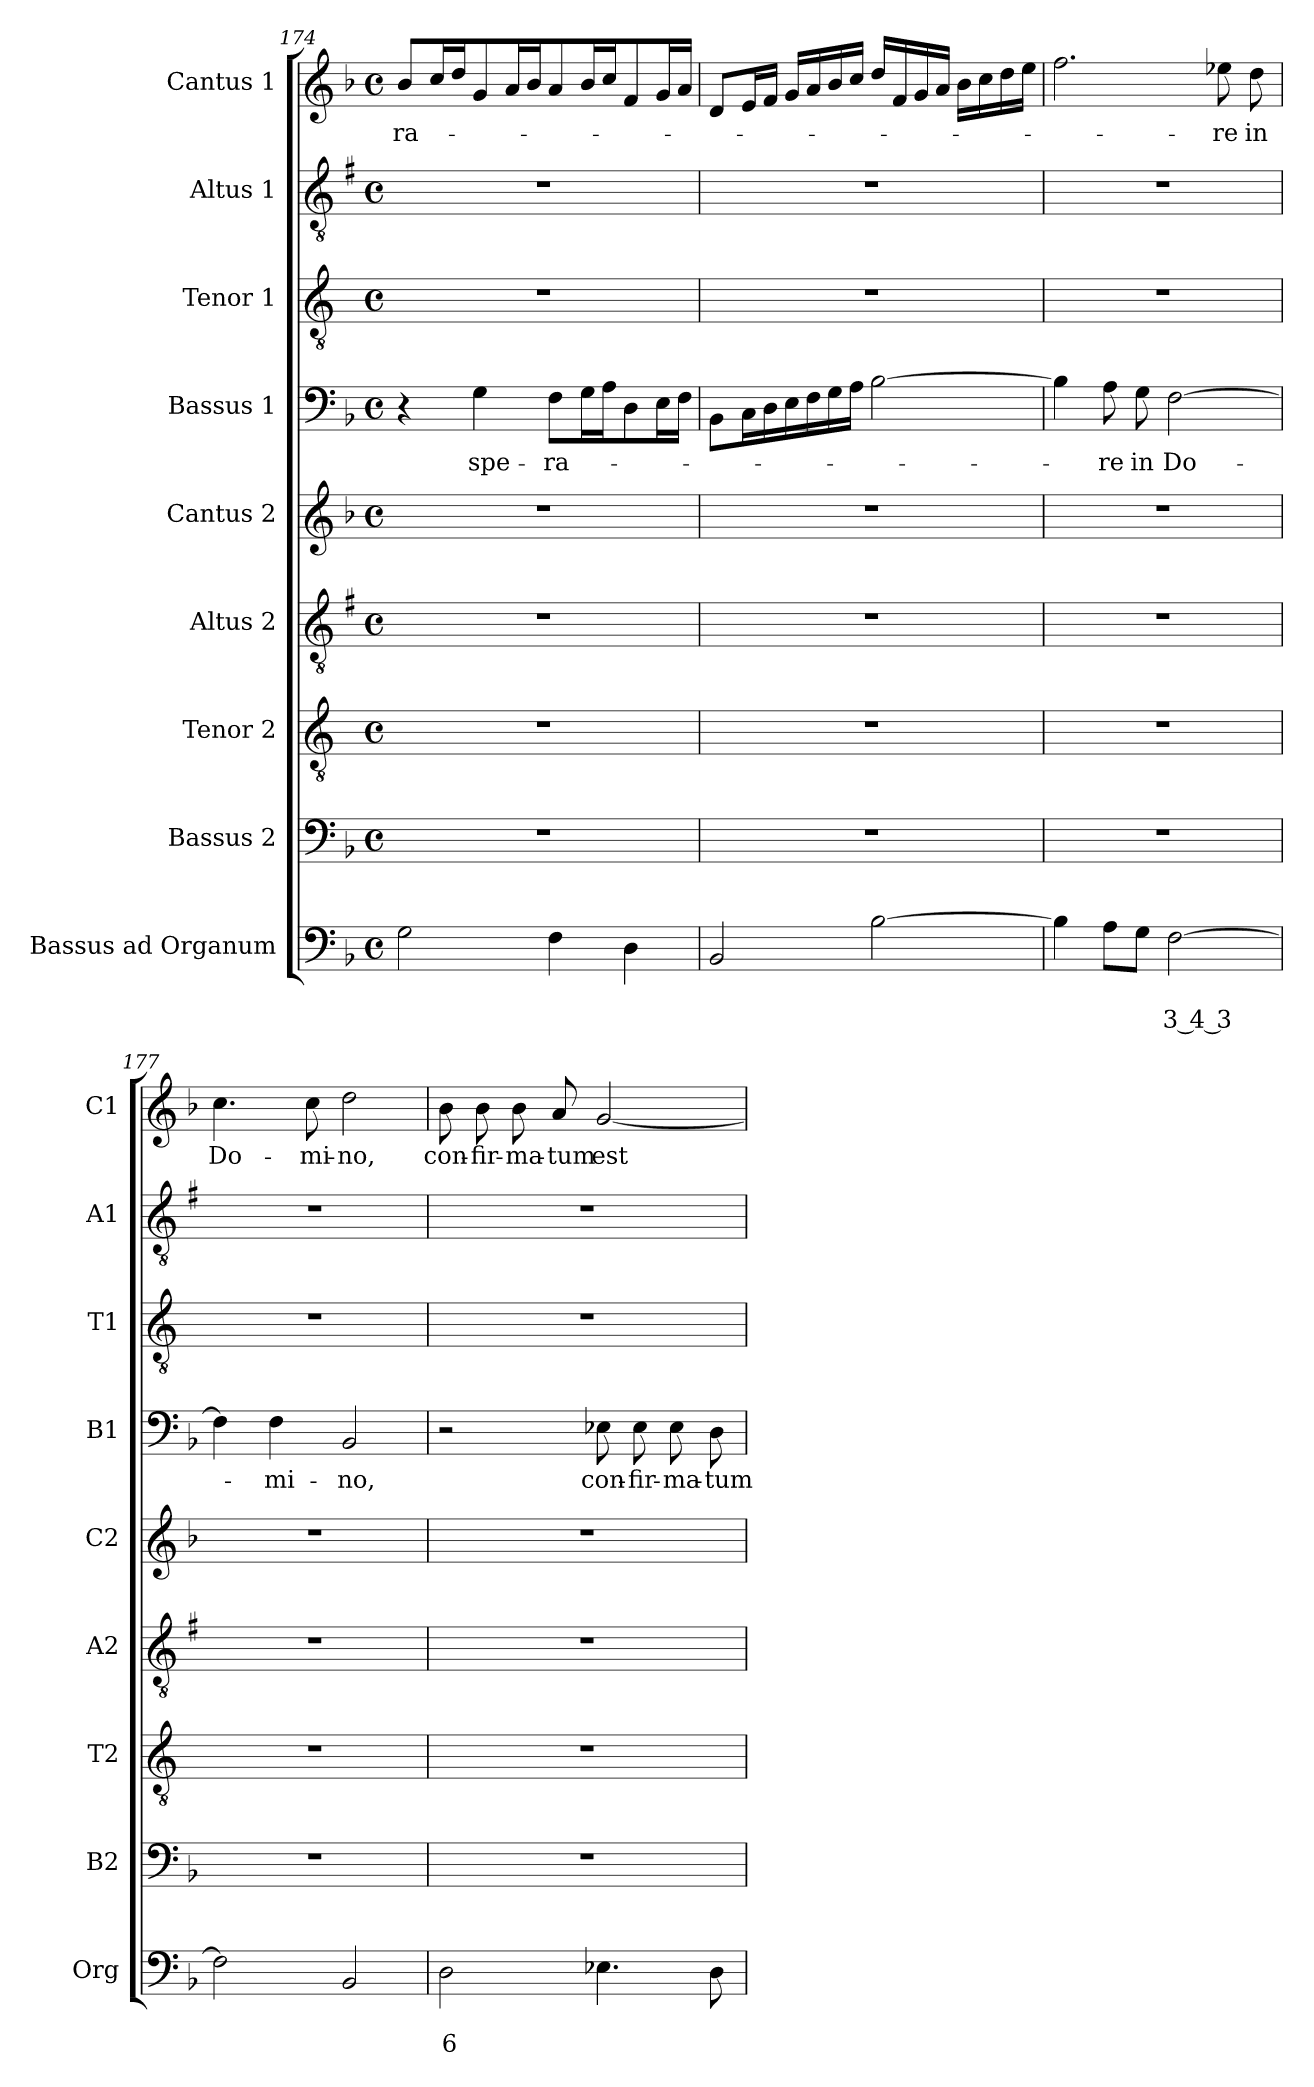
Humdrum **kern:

**kern	**text	**text	**kern	**kern	**kern	**kern	**kern	**text	**kern	**kern	**kern	**text
*part9	*part9	*part9	*part8	*part7	*part6	*part5	*part4	*part4	*part3	*part2	*part1	*part1
*staff9	*staff9	*staff9	*staff8	*staff7	*staff6	*staff5	*staff4	*staff4	*staff3	*staff2	*staff1	*staff1
*I"Bassus ad Organum	*	*	*I"Bassus 2	*I"Tenor 2	*I"Altus 2	*I"Cantus 2	*I"Bassus 1	*	*I"Tenor 1	*I"Altus 1	*I"Cantus 1	*
*I'Org	*	*	*I'B2	*I'T2	*I'A2	*I'C2	*I'B1	*	*I'T1	*I'A1	*I'C1	*
!!LO:LB:g=z
*clefF4	*	*	*clefF4	*clefGv2	*clefGv2	*clefG2	*clefF4	*	*clefGv2	*clefGv2	*clefG2	*
*	*	*	*	*ITrd4c7	*ITrd1c2	*	*	*	*ITrd4c7	*ITrd1c2	*	*
*k[b-]	*	*	*k[b-]	*k[b-]	*k[b-]	*k[b-]	*k[b-]	*	*k[b-]	*k[b-]	*k[b-]	*
*F:	*	*	*F:	*F:	*F:	*F:	*F:	*	*F:	*F:	*F:	*
*M4/4	*	*	*M4/4	*M4/4	*M4/4	*M4/4	*M4/4	*	*M4/4	*M4/4	*M4/4	*
*met(c)	*	*	*met(c)	*met(c)	*met(c)	*met(c)	*met(c)	*	*met(c)	*met(c)	*met(c)	*
=174	=174	=174	=174	=174	=174	=174	=174	=174	=174	=174	=174	=174
!	!	!	!	!	!	!	!	!	!	!	!	!LO:LY:b
2G\	.	.	1r	1r	1r	1r	4r	.	1r	1r	8b-/L	-ra-
.	.	.	.	.	.	.	.	.	.	.	16cc/L	.
.	.	.	.	.	.	.	.	.	.	.	16dd/J	.
!	!	!	!	!	!	!	!	!LO:LY:b	!	!	!	!
.	.	.	.	.	.	.	4G\	spe-	.	.	8g/	.
.	.	.	.	.	.	.	.	.	.	.	16a/L	.
.	.	.	.	.	.	.	.	.	.	.	16b-/J	.
!	!	!	!	!	!	!	!	!LO:LY:b	!	!	!	!
4F\	.	.	.	.	.	.	8F\L	-ra-	.	.	8a/	.
.	.	.	.	.	.	.	16G\L	.	.	.	16b-/L	.
.	.	.	.	.	.	.	16A\J	.	.	.	16cc/J	.
4D\	.	.	.	.	.	.	8D\	.	.	.	8f/	.
.	.	.	.	.	.	.	16E\L	.	.	.	16g/L	.
.	.	.	.	.	.	.	16F\JJ	.	.	.	16a/JJ	.
=175	=175	=175	=175	=175	=175	=175	=175	=175	=175	=175	=175	=175
2BB-/	.	.	1r	1r	1r	1r	8BB-\L	.	1r	1r	8d/L	.
.	.	.	.	.	.	.	16C\L	.	.	.	16e/L	.
.	.	.	.	.	.	.	16D\	.	.	.	16f/JJ	.
.	.	.	.	.	.	.	16E\	.	.	.	16g/LL	.
.	.	.	.	.	.	.	16F\	.	.	.	16a/	.
.	.	.	.	.	.	.	16G\	.	.	.	16b-/	.
.	.	.	.	.	.	.	16A\JJ	.	.	.	16cc/JJ	.
[2B-\	.	.	.	.	.	.	[2B-\	.	.	.	16dd/LL	.
.	.	.	.	.	.	.	.	.	.	.	16f/	.
.	.	.	.	.	.	.	.	.	.	.	16g/	.
.	.	.	.	.	.	.	.	.	.	.	16a/JJ	.
.	.	.	.	.	.	.	.	.	.	.	16b-\LL	.
.	.	.	.	.	.	.	.	.	.	.	16cc\	.
.	.	.	.	.	.	.	.	.	.	.	16dd\	.
.	.	.	.	.	.	.	.	.	.	.	16ee\JJ	.
=176	=176	=176	=176	=176	=176	=176	=176	=176	=176	=176	=176	=176
4B-\]	.	.	1r	1r	1r	1r	4B-\]	.	1r	1r	2.ff\	.
!	!	!	!	!	!	!	!	!LO:LY:b	!	!	!	!
8A\L	.	.	.	.	.	.	8A\	-re	.	.	.	.
!	!	!	!	!	!	!	!	!LO:LY:b	!	!	!	!
8G\J	.	.	.	.	.	.	8G\	in	.	.	.	.
!	!	!LO:LY:b	!	!	!	!	!	!LO:LY:b	!	!	!	!
[2F\	.	3 4 3	.	.	.	.	[2F\	Do-	.	.	.	.
!	!	!	!	!	!	!	!	!	!	!	!	!LO:LY:b
.	.	.	.	.	.	.	.	.	.	.	8ee-X\	-re
!	!	!	!	!	!	!	!	!	!	!	!	!LO:LY:b
.	.	.	.	.	.	.	.	.	.	.	8dd\	in
=177	=177	=177	=177	=177	=177	=177	=177	=177	=177	=177	=177	=177
!	!	!	!	!	!	!	!	!	!	!	!	!LO:LY:b
2F\]	.	.	1r	1r	1r	1r	4F\]	.	1r	1r	4.cc\	Do-
!	!	!	!	!	!	!	!	!LO:LY:b	!	!	!	!
.	.	.	.	.	.	.	4F\	-mi-	.	.	.	.
!	!	!	!	!	!	!	!	!	!	!	!	!LO:LY:b
.	.	.	.	.	.	.	.	.	.	.	8cc\	-mi-
!	!	!	!	!	!	!	!	!LO:LY:b	!	!	!	!LO:LY:b
2BB-/	.	.	.	.	.	.	2BB-/	-no,	.	.	2dd\	-no,
!!LO:LB:g=z
=178	=178	=178	=178	=178	=178	=178	=178	=178	=178	=178	=178	=178
!	!	!LO:LY:b	!	!	!	!	!	!	!	!	!	!LO:LY:b
2D\	.	6	1r	1r	1r	1r	2r	.	1r	1r	8b-\	con-
!	!	!	!	!	!	!	!	!	!	!	!	!LO:LY:b
.	.	.	.	.	.	.	.	.	.	.	8b-\	-fir-
!	!	!	!	!	!	!	!	!	!	!	!	!LO:LY:b
.	.	.	.	.	.	.	.	.	.	.	8b-\	-ma-
!	!	!	!	!	!	!	!	!	!	!	!	!LO:LY:b
.	.	.	.	.	.	.	.	.	.	.	8a/	-tum
!	!	!	!	!	!	!	!	!LO:LY:b	!	!	!	!LO:LY:b
4.E-X\	.	.	.	.	.	.	8E-X\	con-	.	.	[2g/	est
!	!	!	!	!	!	!	!	!LO:LY:b	!	!	!	!
.	.	.	.	.	.	.	8E-\	-fir-	.	.	.	.
!	!	!	!	!	!	!	!	!LO:LY:b	!	!	!	!
.	.	.	.	.	.	.	8E-\	-ma-	.	.	.	.
!	!	!	!	!	!	!	!	!LO:LY:b	!	!	!	!
8D\	.	.	.	.	.	.	8D\	-tum	.	.	.	.
=	=	=	=	=	=	=	=	=	=	=	=	=
*-	*-	*-	*-	*-	*-	*-	*-	*-	*-	*-	*-	*-
